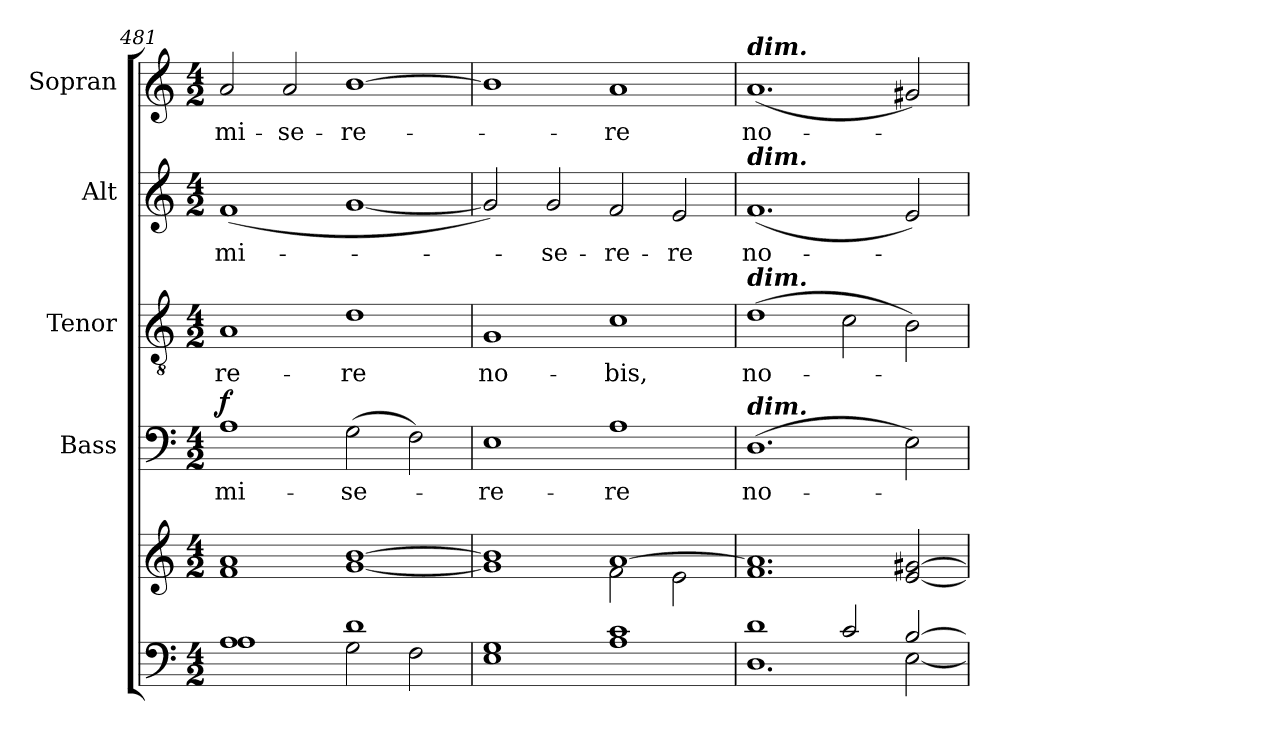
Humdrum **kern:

**kern	**kern	**kern	**text	**dynam	**kern	**text	**kern	**text	**kern	**text
*part5	*part5	*part4	*part4	*part4	*part3	*part3	*part2	*part2	*part1	*part1
*staff6	*staff5	*staff4	*staff4	*staff4	*staff3	*staff3	*staff2	*staff2	*staff1	*staff1
*	*	*I"Bass	*	*	*I"Tenor	*	*I"Alt	*	*I"Sopran	*
*	*	*I'B.	*	*	*I'T.	*	*I'A.	*	*I'S.	*
*clefF4	*clefG2	*clefF4	*	*	*clefGv2	*	*clefG2	*	*clefG2	*
*k[]	*k[]	*k[]	*	*	*k[]	*	*k[]	*	*k[]	*
*C:	*C:	*C:	*	*	*C:	*	*C:	*	*C:	*
*M4/2	*M4/2	*M4/2	*	*	*M4/2	*	*M4/2	*	*M4/2	*
=481	=481	=481	=481	=481	=481	=481	=481	=481	=481	=481
*^	*^	*	*	*	*	*	*	*	*	*
!	!	!	!	!	!LO:LY:b	!LO:DY:a	!	!LO:LY:b	!	!LO:LY:b	!	!LO:LY:b
1A	1A	1a	1f	1A	mi-	f	1A	-re-	(<1f	mi-	2a/	mi-
!	!	!	!	!	!	!	!	!	!	!	!	!LO:LY:b
.	.	.	.	.	.	.	.	.	.	.	2a/	-se-
!	!	!	!	!	!LO:LY:b	!	!	!LO:LY:b	!	!	!	!LO:LY:b
1d	2G\	[>1b	[<1g	(>2G\	-se-	.	1d	-re	[1g	.	[1b	-re-
.	2F\	.	.	2F\)	.	.	.	.	.	.	.	.
=482	=482	=482	=482	=482	=482	=482	=482	=482	=482	=482	=482	=482
!	!	!	!	!	!LO:LY:b	!	!	!LO:LY:b	!	!	!	!
1G	1E	1b]	1g]	1E	-re-	.	1G	no-	2g/])	.	1b]	.
!	!	!	!	!	!	!	!	!	!	!LO:LY:b	!	!
.	.	.	.	.	.	.	.	.	2g/	-se-	.	.
!	!	!	!	!	!LO:LY:b	!	!	!LO:LY:b	!	!LO:LY:b	!	!LO:LY:b
1c	1A	[>1a	2f\	1A	-re	.	1c	-bis,	2f/	-re-	1a	-re
!	!	!	!	!	!	!	!	!	!	!LO:LY:b	!	!
.	.	.	2e\	.	.	.	.	.	2e/	-re	.	.
=483	=483	=483	=483	=483	=483	=483	=483	=483	=483	=483	=483	=483
!	!	!	!	!	!	!	!	!	!	!	!LO:TX:a:Bi:t=dim.	!
!	!	!	!	!	!	!	!	!	!LO:TX:a:Bi:t=dim.	!	!	!
!	!	!	!	!	!	!	!LO:TX:a:Bi:t=dim.	!	!	!	!	!
!	!	!	!	!LO:TX:a:Bi:t=dim.	!	!	!	!	!	!	!	!
!	!	!LO:TX:b:Bi:t=dim.	!	!	!	!	!	!	!	!	!	!
!	!	!	!	!	!LO:LY:b	!	!	!LO:LY:b	!	!LO:LY:b	!	!LO:LY:b
*	*	*v	*v	*	*	*	*	*	*	*	*	*
1d	1.D	1.f 1.a]	(>1.D	no-	.	(>1d	no-	(<1.f	no-	(<1.a	no-
2c/	.	.	.	.	.	2c\	.	.	.	.	.
[>2B/	[<2E\	[2e/ [2g#X/	2E\)	.	.	2B\)	.	2e/)	.	2g#X/)	.
*v	*v	*	*	*	*	*	*	*	*	*	*
=	=	=	=	=	=	=	=	=	=	=
*-	*-	*-	*-	*-	*-	*-	*-	*-	*-	*-
